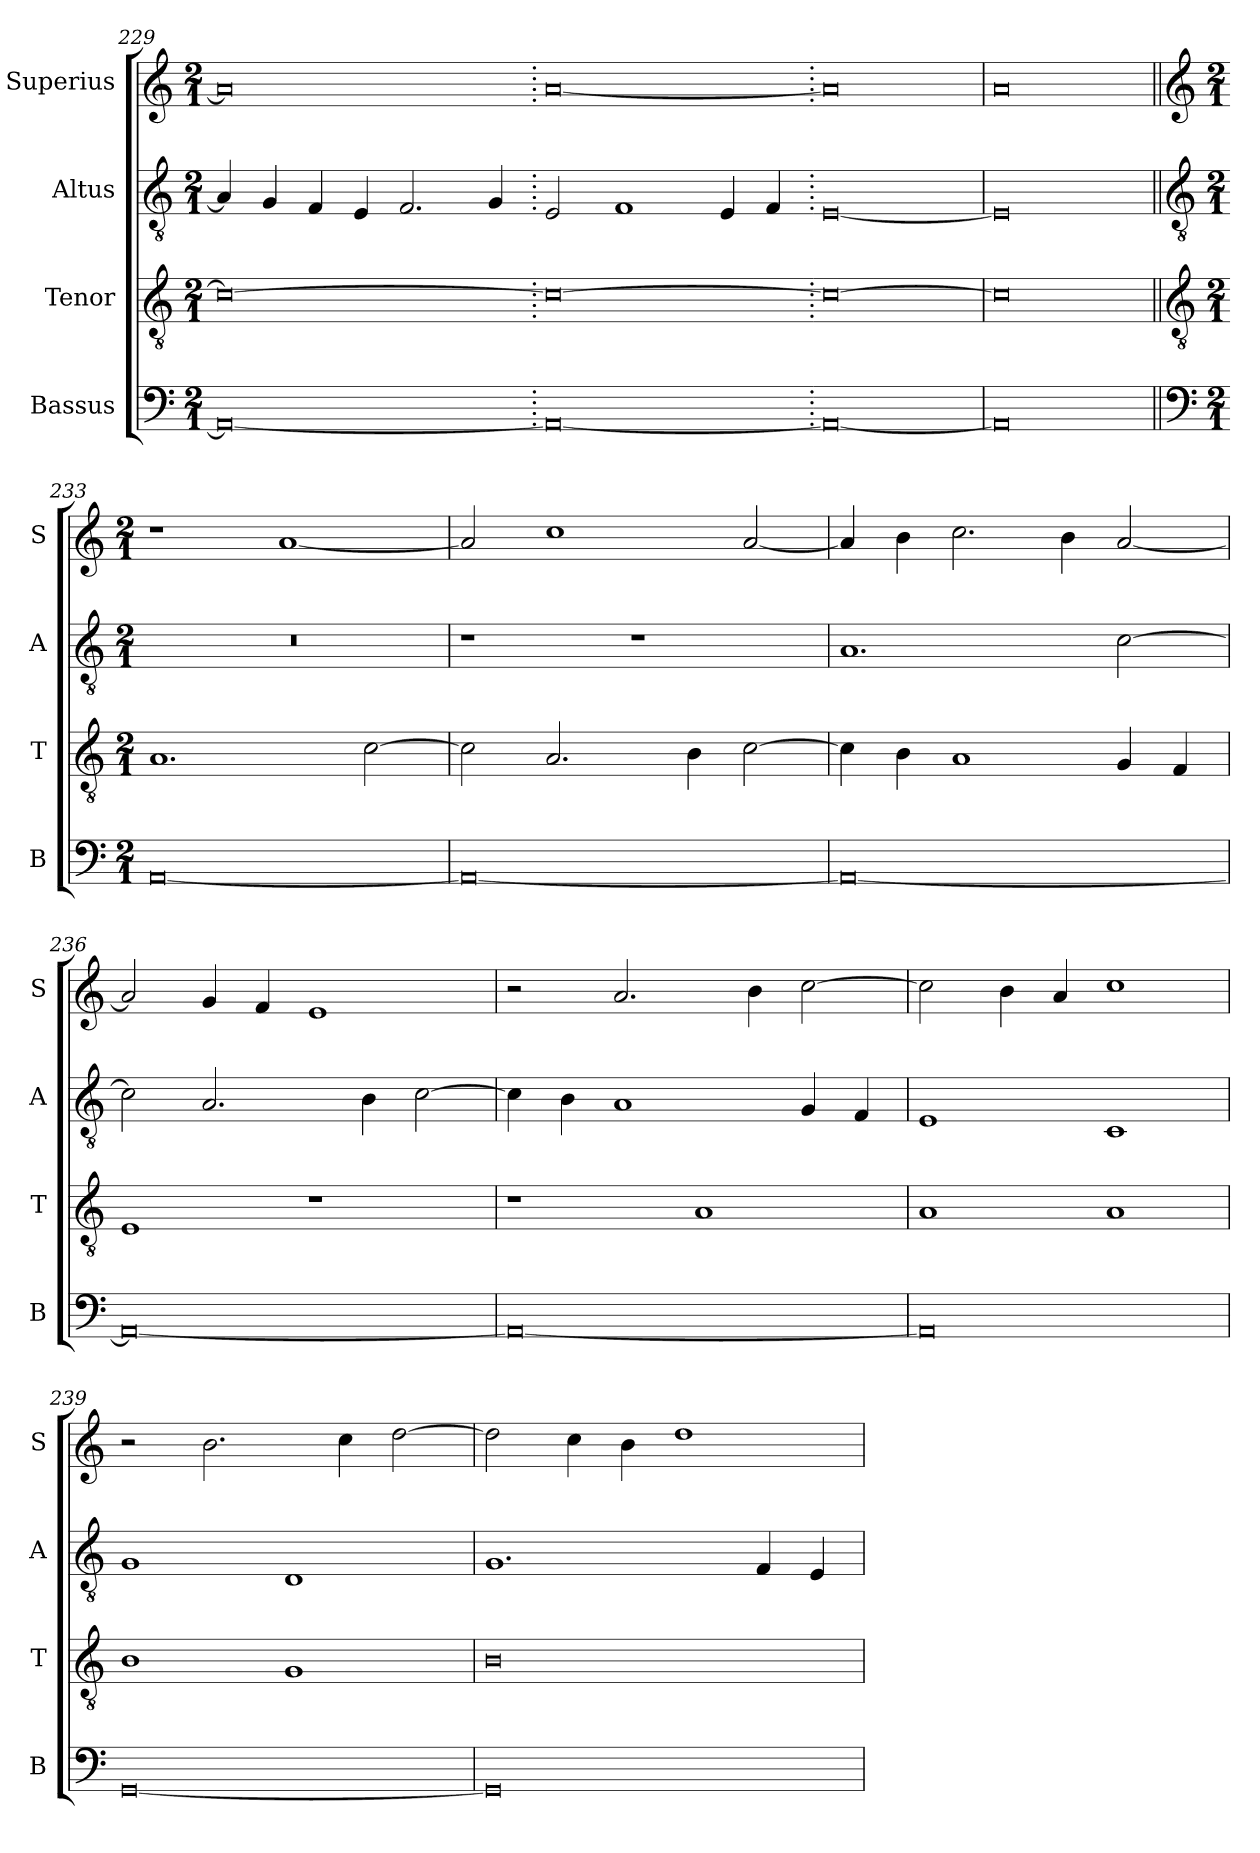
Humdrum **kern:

**kern	**kern	**kern	**kern
*part4	*part3	*part2	*part1
*staff4	*staff3	*staff2	*staff1
*I"Bassus	*I"Tenor	*I"Altus	*I"Superius
*I'B	*I'T	*I'A	*I'S
*clefF4	*clefGv2	*clefGv2	*clefG2
*k[]	*k[]	*k[]	*k[]
*M2/1	*M2/1	*M2/1	*M2/1
=229	=229	=229	=229
0AA_	0c_	4A/]	0a]
.	.	4G/	.
.	.	4F/	.
.	.	4E/	.
.	.	2.F/	.
.	.	4G/	.
=230.	=230.	=230.	=230.
0AA_	0c_	2E/	[0a
.	.	1F	.
.	.	4E/	.
.	.	4F/	.
=231.	=231.	=231.	=231.
0AA_	0c_	[0E	0a]
=232	=232	=232	=232
0AA]	0c]	0E]	0a
!!LO:LB:g=z
=233||	=233||	=233||	=233||
*clefF4	*clefGv2	*clefGv2	*clefG2
*k[]	*k[]	*k[]	*k[]
*M2/1	*M2/1	*M2/1	*M2/1
[0AA	1.A	0r	1r
.	.	.	[1a
.	[2c\	.	.
=234	=234	=234	=234
0AA_	2c\]	1r	2a/]
.	2.A/	.	1cc
.	.	1r	.
.	4B\	.	.
.	[2c\	.	[2a/
=235	=235	=235	=235
0AA_	4c\]	1.A	4a/]
.	4B\	.	4b\
.	1A	.	2.cc\
.	.	.	4b\
.	4G/	[2c\	[2a/
.	4F/	.	.
=236	=236	=236	=236
0AA_	1E	2c\]	2a/]
.	.	2.A/	4g/
.	.	.	4f/
.	1r	.	1e
.	.	4B\	.
.	.	[2c\	.
=237	=237	=237	=237
0AA_	1r	4c\]	2r
.	.	4B\	.
.	.	1A	2.a/
.	1A	.	.
.	.	.	4b\
.	.	4G/	[2cc\
.	.	4F/	.
=238	=238	=238	=238
0AA]	1A	1E	2cc\]
.	.	.	4b\
.	.	.	4a/
.	1A	1C	1cc
=239	=239	=239	=239
[0GG	1B	1G	2r
.	.	.	2.b\
.	1G	1D	.
.	.	.	4cc\
.	.	.	[2dd\
=240	=240	=240	=240
0GG]	0B	1.G	2dd\]
.	.	.	4cc\
.	.	.	4b\
.	.	.	1dd
.	.	4F/	.
.	.	4E/	.
=	=	=	=
*-	*-	*-	*-
